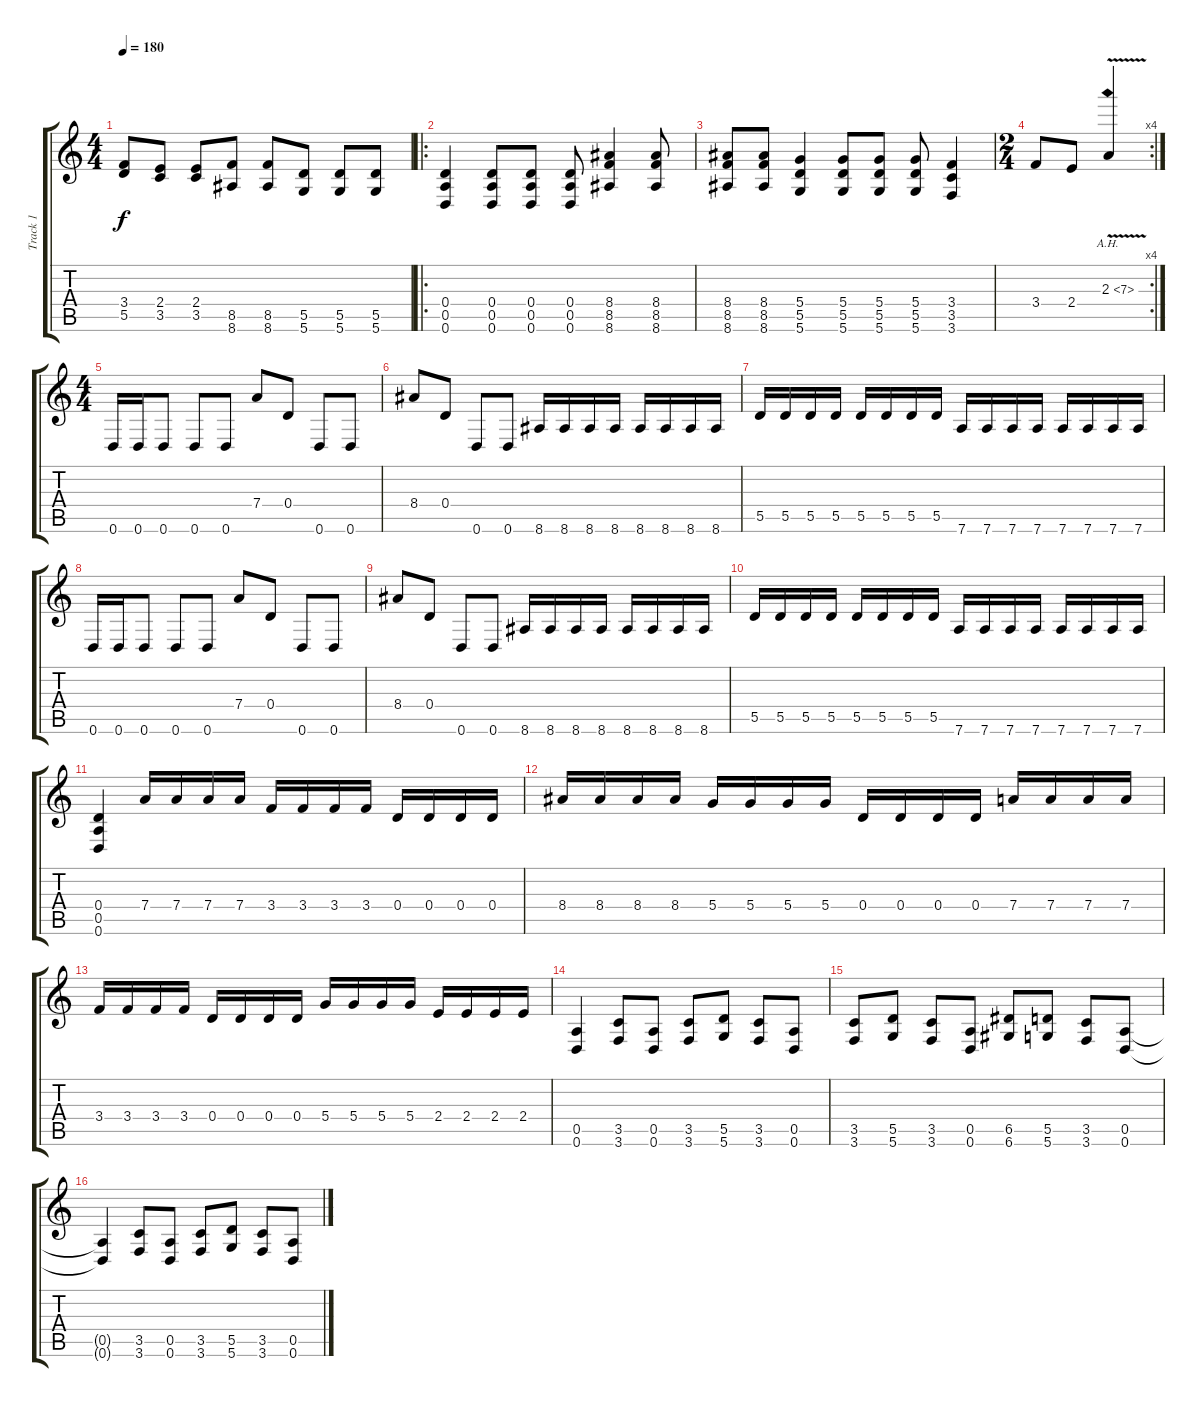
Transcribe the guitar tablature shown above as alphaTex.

\track ("Track 1" "Track 1") {instrument distortionguitar}
\staff {score tabs}
\tuning (B4 B3 G3 D3 A2 D2) {hide}
\ts (4 4)
\tempo 180
\clef g2
\ks c
(3.4 5.5).8{dy f} (2.4 3.5).8 (2.4 3.5).8 (8.5 8.6).8 (8.5 8.6).8 (5.5 5.6).8 (5.5 5.6).8 (5.5 5.6).8 |
\ro
(0.4 0.5 0.6).4 (0.4 0.5 0.6).8 (0.4 0.5 0.6).8 (0.4 0.5 0.6).8 (8.4 8.5 8.6).4 (8.4 8.5 8.6).8 |
(8.4 8.5 8.6).8 (8.4 8.5 8.6).8 (5.4 5.5 5.6).4 (5.4 5.5 5.6).8 (5.4 5.5 5.6).8 (5.4 5.5 5.6).8 (3.4 3.5 3.6).4 |
\rc 4
\ts (2 4)
3.4.8 2.4.8 2.3{ah 5 v}.4 |
\ts (4 4)
0.6.16 0.6.16 0.6.8 0.6.8 0.6.8 7.4.8 0.4.8 0.6.8 0.6.8 |
8.4.8 0.4.8 0.6.8 0.6.8 8.6.16 8.6.16 8.6.16 8.6.16 8.6.16 8.6.16 8.6.16 8.6.16 |
5.5.16 5.5.16 5.5.16 5.5.16 5.5.16 5.5.16 5.5.16 5.5.16 7.6.16 7.6.16 7.6.16 7.6.16 7.6.16 7.6.16 7.6.16 7.6.16 |
0.6.16 0.6.16 0.6.8 0.6.8 0.6.8 7.4.8 0.4.8 0.6.8 0.6.8 |
8.4.8 0.4.8 0.6.8 0.6.8 8.6.16 8.6.16 8.6.16 8.6.16 8.6.16 8.6.16 8.6.16 8.6.16 |
5.5.16 5.5.16 5.5.16 5.5.16 5.5.16 5.5.16 5.5.16 5.5.16 7.6.16 7.6.16 7.6.16 7.6.16 7.6.16 7.6.16 7.6.16 7.6.16 |
(0.4 0.5 0.6).4 7.4.16 7.4.16 7.4.16 7.4.16 3.4.16 3.4.16 3.4.16 3.4.16 0.4.16 0.4.16 0.4.16 0.4.16 |
8.4.16 8.4.16 8.4.16 8.4.16 5.4.16 5.4.16 5.4.16 5.4.16 0.4.16 0.4.16 0.4.16 0.4.16 7.4.16 7.4.16 7.4.16 7.4.16 |
3.4.16 3.4.16 3.4.16 3.4.16 0.4.16 0.4.16 0.4.16 0.4.16 5.4.16 5.4.16 5.4.16 5.4.16 2.4.16 2.4.16 2.4.16 2.4.16 |
(0.5 0.6).4 (3.5 3.6).8 (0.5 0.6).8 (3.5 3.6).8 (5.5 5.6).8 (3.5 3.6).8 (0.5 0.6).8 |
(3.5 3.6).8 (5.5 5.6).8 (3.5 3.6).8 (0.5 0.6).8 (6.5 6.6).8 (5.5 5.6).8 (3.5 3.6).8 (0.5 0.6).8 |
(0.5{t} 0.6{t}).4 (3.5 3.6).8 (0.5 0.6).8 (3.5 3.6).8 (5.5 5.6).8 (3.5 3.6).8 (0.5 0.6).8
